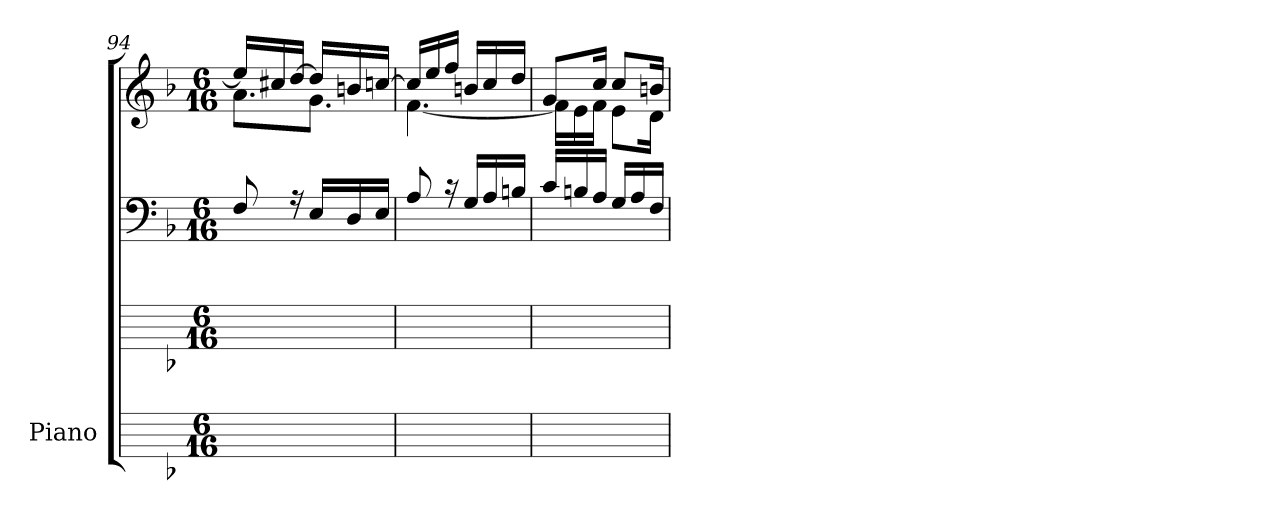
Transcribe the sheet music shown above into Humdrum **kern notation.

**kern	**kern	**kern	**kern
*part1	*part1	*part1	*part1
*staff4	*staff3	*staff2	*staff1
*I"Piano	*	*	*
*I'Pno	*	*	*
*	*	*clefF4	*clefG2
*k[b-]	*k[b-]	*k[b-]	*k[b-]
*F:	*F:	*F:	*F:
*M6/16	*M6/16	*M6/16	*M6/16
=94	=94	=94	=94
*	*	*^	*^
4.ryy	4.ryy	8F	4.ryy	16eeLL]	8.a\L
.	.	.	.	16cc#X	.
.	.	16r	.	[16ddJJ	.
.	.	16ELL	.	16ddLL]	8.g\J
.	.	16D	.	16bn	.
.	.	16EJJ	.	[16ccnJJ	.
=95	=95	=95	=95	=95	=95
4.ryy	4.ryy	8A	4.ryy	16cc/LL]	[4.f\
.	.	.	.	16ee/	.
.	.	16r	.	16ff/JJ	.
.	.	16GLL	.	16bnLL	.
.	.	16A	.	16cc	.
.	.	16BnJJ	.	16ddJJ	.
=96	=96	=96	=96	=96	=96
4.ryy	4.ryy	16cLL	4.ryy	8gL	16fLL]
.	.	16Bn	.	.	16e
.	.	16AJJ	.	16ccJ	16fJJ
.	.	16GLL	.	8cc/L	8e\L
.	.	16A	.	.	.
.	.	16FJJ	.	16bn/J	16d\J
*	*	*v	*v	*	*
*	*	*	*v	*v
=	=	=	=
*-	*-	*-	*-
